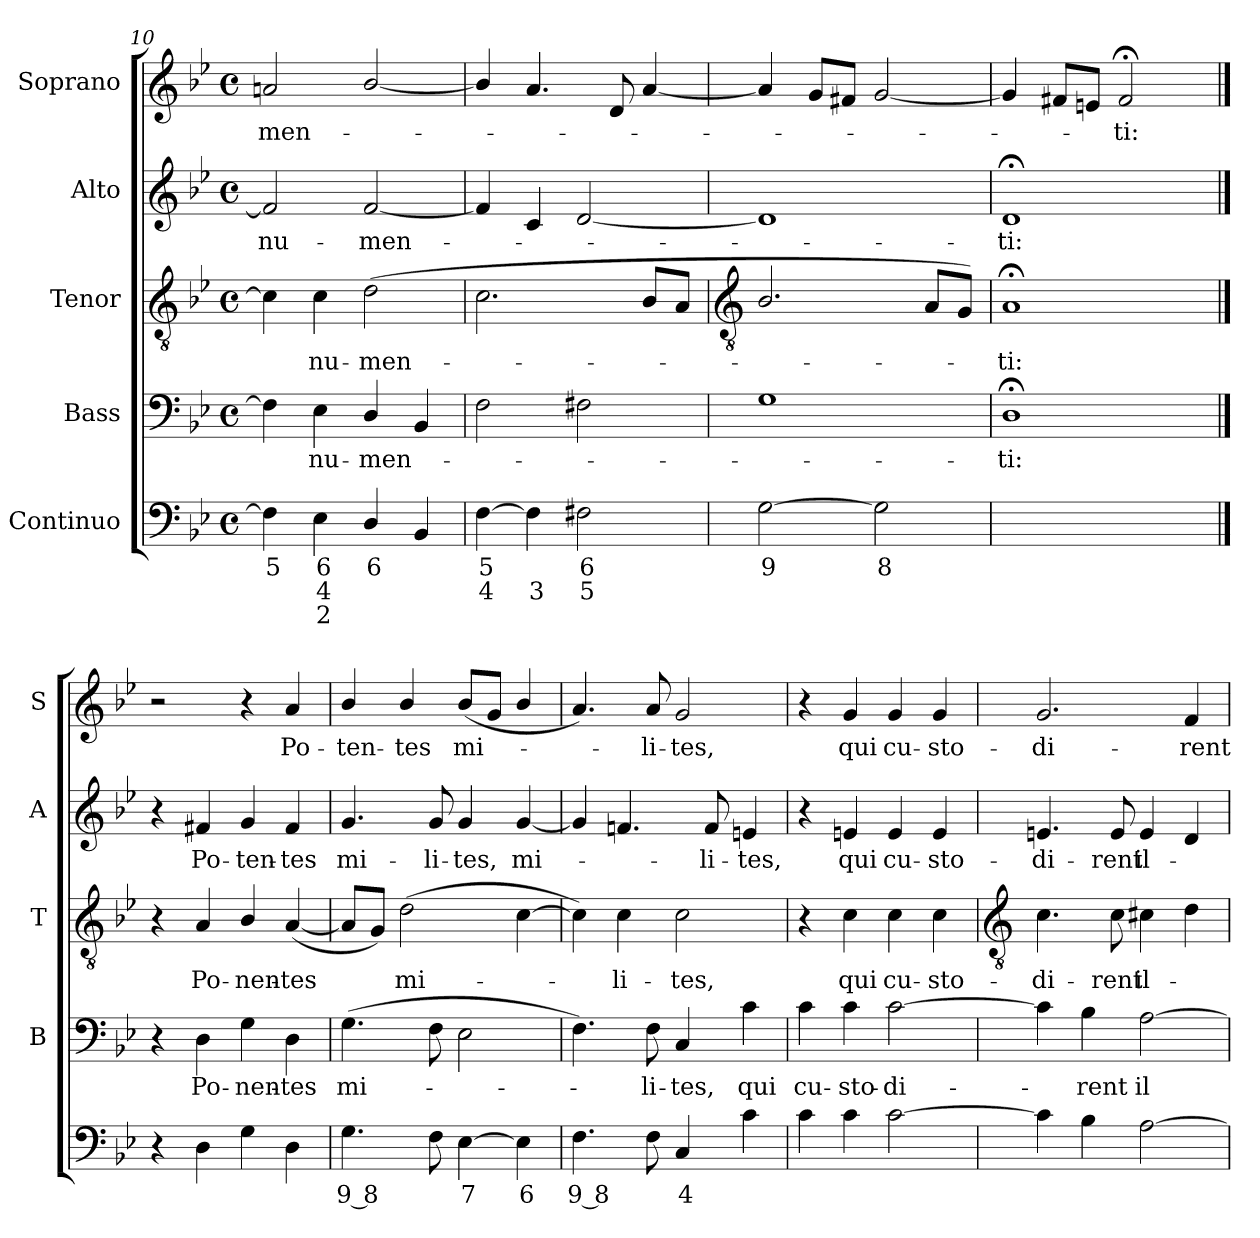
**kern	**text	**text	**text	**kern	**text	**kern	**text	**kern	**text	**kern	**text
*part5	*part5	*part5	*part5	*part4	*part4	*part3	*part3	*part2	*part2	*part1	*part1
*staff5	*staff5	*staff5	*staff5	*staff4	*staff4	*staff3	*staff3	*staff2	*staff2	*staff1	*staff1
*I"Continuo	*	*	*	*I"Bass	*	*I"Tenor	*	*I"Alto	*	*I"Soprano	*
*	*	*	*	*I'B	*	*I'T	*	*I'A	*	*I'S	*
*clefF4	*	*	*	*clefF4	*	*clefGv2	*	*clefG2	*	*clefG2	*
*k[b-e-]	*	*	*	*k[b-e-]	*	*k[b-e-]	*	*k[b-e-]	*	*k[b-e-]	*
*B-:	*	*	*	*B-:	*	*B-:	*	*B-:	*	*B-:	*
*M4/4	*	*	*	*M4/4	*	*M4/4	*	*M4/4	*	*M4/4	*
*met(c)	*	*	*	*met(c)	*	*met(c)	*	*met(c)	*	*met(c)	*
=10	=10	=10	=10	=10	=10	=10	=10	=10	=10	=10	=10
!	!LO:LY:b	!	!	!	!	!	!	!	!LO:LY:b	!	!LO:LY:b
4F]	5	.	.	4F]	.	4c]	.	2f]	-nu-	(<2an	-men-
!	!LO:LY:b	!LO:LY:b	!LO:LY:b	!	!LO:LY:b	!	!LO:LY:b	!	!	!	!
4E-	6	4	2	4E-	nu-	4c	nu-	.	.	.	.
!	!LO:LY:b	!	!	!	!LO:LY:b	!	!LO:LY:b	!	!LO:LY:b	!	!
4D/	6	.	.	4D/	-men-	(<2d	-men-	[2f	-men-	[2b-/	.
4BB-	.	.	.	4BB-	.	.	.	.	.	.	.
=11	=11	=11	=11	=11	=11	=11	=11	=11	=11	=11	=11
!	!LO:LY:b	!LO:LY:b	!	!	!	!	!	!	!	!	!
[4F	5	4	.	2F	.	2.c	.	4f]	.	4b-/]	.
!	!	!LO:LY:b	!	!	!	!	!	!	!	!	!
4F]	.	3	.	.	.	.	.	4c	.	4.a	.
!	!LO:LY:b	!LO:LY:b	!	!	!	!	!	!	!	!	!
2F#X	6	5	.	2F#X	.	.	.	[2d	.	.	.
.	.	.	.	.	.	.	.	.	.	8d	.
.	.	.	.	.	.	8B-L	.	.	.	[4a	.
.	.	.	.	.	.	8AJ	.	.	.	.	.
!!LO:LB:g=z
=12	=12	=12	=12	=12	=12	=12	=12	=12	=12	=12	=12
*	*	*	*	*	*	*clefGv2	*	*	*	*	*
!	!LO:LY:b	!	!	!	!	!	!	!	!	!	!
[2G	9	.	.	1G	.	2.B-/	.	1d]	.	4a]	.
.	.	.	.	.	.	.	.	.	.	8gL	.
.	.	.	.	.	.	.	.	.	.	8f#XJ	.
!	!LO:LY:b	!	!	!	!	!	!	!	!	!	!
2G]	8	.	.	.	.	.	.	.	.	[2g	.
.	.	.	.	.	.	8AL	.	.	.	.	.
.	.	.	.	.	.	8GJ)	.	.	.	.	.
=13	=13	=13	=13	=13	=13	=13	=13	=13	=13	=13	=13
!	!LO:LY:b	!LO:LY:b	!	!	!LO:LY:b	!	!LO:LY:b	!	!LO:LY:b	!	!
[4D;<yy	5	4	.	1D;<	ti:	1A;<	ti:	1d;<	ti:	4g]	.
4Dyy_	.	.	.	.	.	.	.	.	.	8f#XL	.
.	.	.	.	.	.	.	.	.	.	8enJ	.
!	!	!LO:LY:b	!	!	!	!	!	!	!	!	!LO:LY:b
4Dyy_	.	2	.	.	.	.	.	.	.	2f#;<	ti:
!	!LO:LY:b	!	!	!	!	!	!	!	!	!	!
4Dyy]	5	.	.	.	.	.	.	.	.	.	.
==14	==14	==14	==14	==14	==14	==14	==14	==14	==14	==14	==14
4r	.	.	.	4r	.	4r	.	4r	.	2r	.
!	!	!	!	!	!LO:LY:b	!	!LO:LY:b	!	!LO:LY:b	!	!
4D	.	.	.	4D	Po-	4A	Po-	4f#X	Po-	.	.
!	!	!	!	!	!LO:LY:b	!	!LO:LY:b	!	!LO:LY:b	!	!
4G	.	.	.	4G	-nen-	4B-/	-nen-	4g	-ten-	4r	.
!	!	!	!	!	!LO:LY:b	!	!LO:LY:b	!	!LO:LY:b	!	!LO:LY:b
4D	.	.	.	4D	-tes	(<[4A	-tes	4f#	-tes	4a	Po-
=15	=15	=15	=15	=15	=15	=15	=15	=15	=15	=15	=15
!	!LO:LY:b	!	!	!	!LO:LY:b	!	!	!	!LO:LY:b	!	!LO:LY:b
4.G	9 8	.	.	(>4.G	mi-	8AL]	.	4.g	mi-	4b-/	-ten-
.	.	.	.	.	.	8GJ)	.	.	.	.	.
!	!	!	!	!	!	!	!LO:LY:b	!	!	!	!LO:LY:b
.	.	.	.	.	.	(>2d	mi-	.	.	4b-/	-tes
!	!	!	!	!	!	!	!	!	!LO:LY:b	!	!
8F	.	.	.	8F	.	.	.	8g	-li-	.	.
!	!LO:LY:b	!	!	!	!	!	!	!	!LO:LY:b	!	!LO:LY:b
[4E-	7	.	.	2E-	.	.	.	4g	-tes,	(<8b-L	mi-
.	.	.	.	.	.	.	.	.	.	8gJ	.
!	!LO:LY:b	!	!	!	!	!	!	!	!LO:LY:b	!	!
4E-]	6	.	.	.	.	[4c	.	[4g	mi-	4b-/	.
=16	=16	=16	=16	=16	=16	=16	=16	=16	=16	=16	=16
!	!LO:LY:b	!	!	!	!	!	!	!	!	!	!
4.F	9 8	.	.	4.F)	.	4c])	.	4g]	.	4.a)	.
!	!	!	!	!	!	!	!LO:LY:b	!	!	!	!
.	.	.	.	.	.	4c	li-	4.fn)	.	.	.
!	!	!	!	!	!LO:LY:b	!	!	!	!	!	!LO:LY:b
8F	.	.	.	8F	li-	.	.	.	.	8a	-li-
!	!LO:LY:b	!	!	!	!LO:LY:b	!	!LO:LY:b	!	!	!	!LO:LY:b
4C	4	.	.	4C	-tes,	2c	-tes,	.	.	2g	-tes,
!	!	!	!	!	!	!	!	!	!LO:LY:b	!	!
.	.	.	.	.	.	.	.	8f	li-	.	.
!	!	!	!	!	!LO:LY:b	!	!	!	!LO:LY:b	!	!
4c	.	.	.	4c	qui	.	.	4en	-tes,	.	.
=17	=17	=17	=17	=17	=17	=17	=17	=17	=17	=17	=17
!	!	!	!	!	!LO:LY:b	!	!	!	!	!	!
4c	.	.	.	4c	cu-	4r	.	4r	.	4r	.
!	!	!	!	!	!LO:LY:b	!	!LO:LY:b	!	!LO:LY:b	!	!LO:LY:b
4c	.	.	.	4c	-sto-	4c	qui	4en	qui	4g	qui
!	!	!	!	!	!LO:LY:b	!	!LO:LY:b	!	!LO:LY:b	!	!LO:LY:b
[2c	.	.	.	[2c	-di-	4c	cu-	4e	cu-	4g	cu-
!	!	!	!	!	!	!	!LO:LY:b	!	!LO:LY:b	!	!LO:LY:b
.	.	.	.	.	.	4c	-sto-	4e	-sto-	4g	-sto-
!!LO:LB:g=z
=18	=18	=18	=18	=18	=18	=18	=18	=18	=18	=18	=18
*	*	*	*	*	*	*clefGv2	*	*	*	*	*
!	!	!	!	!	!	!	!LO:LY:b	!	!LO:LY:b	!	!LO:LY:b
4c]	.	.	.	4c]	.	4.c	-di-	4.en	-di-	2.g	-di-
!	!	!	!	!	!LO:LY:b	!	!	!	!	!	!
4B-	.	.	.	4B-	rent	.	.	.	.	.	.
!	!	!	!	!	!	!	!LO:LY:b	!	!LO:LY:b	!	!
.	.	.	.	.	.	8c	-rent	8e	-rent	.	.
!	!	!	!	!	!LO:LY:b	!	!LO:LY:b	!	!LO:LY:b	!	!
[2A	.	.	.	[2A	il-	4c#X	il-	4e	il-	.	.
!	!	!	!	!	!	!	!	!	!	!	!LO:LY:b
.	.	.	.	.	.	4d	.	4d	.	4f	-rent
=	=	=	=	=	=	=	=	=	=	=	=
*-	*-	*-	*-	*-	*-	*-	*-	*-	*-	*-	*-
